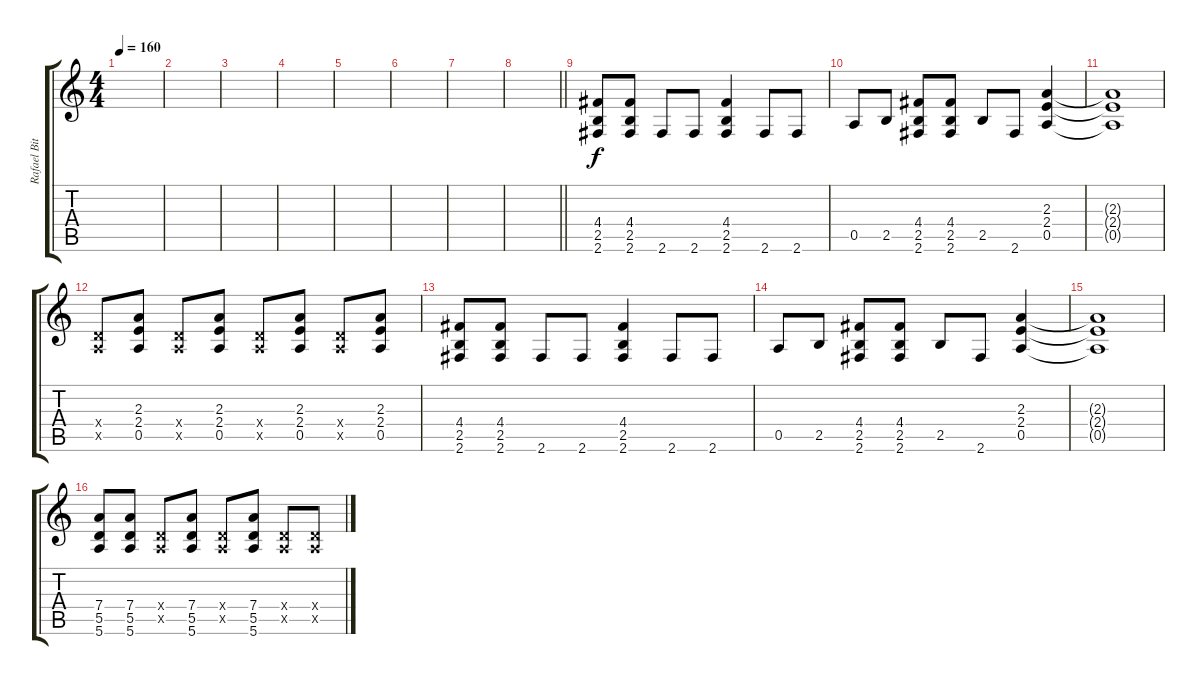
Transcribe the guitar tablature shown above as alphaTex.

\track ("Rafael Bittencourt" "Rafael Bit") {instrument distortionguitar}
\staff {score tabs}
\tuning (E4 B3 G3 D3 A2 E2) {hide}
\ts (4 4)
\tempo 160
\clef g2
\ks c
|
|
|
|
|
|
|
\barLineRight lightlight
|
(4.4 2.5 2.6).8{volume 16 balance 0 instrument distortionguitar} (4.4 2.5 2.6).8 2.6.8 2.6.8 (4.4 2.5 2.6).4 2.6.8 2.6.8 |
0.5.8 2.5.8 (4.4 2.5 2.6).8 (4.4 2.5 2.6).8 2.5.8 2.6.8 (2.3 2.4 0.5).4 |
(2.3{t} 2.4{t} 0.5{t}).1 |
(0.4{x} 0.5{x}).8 (2.3 2.4 0.5).8 (0.4{x} 0.5{x}).8 (2.3 2.4 0.5).8 (0.4{x} 0.5{x}).8 (2.3 2.4 0.5).8 (0.4{x} 0.5{x}).8 (2.3 2.4 0.5).8 |
(4.4 2.5 2.6).8 (4.4 2.5 2.6).8 2.6.8 2.6.8 (4.4 2.5 2.6).4 2.6.8 2.6.8 |
0.5.8 2.5.8 (4.4 2.5 2.6).8 (4.4 2.5 2.6).8 2.5.8 2.6.8 (2.3 2.4 0.5).4 |
(2.3{t} 2.4{t} 0.5{t}).1 |
(7.4 5.5 5.6).8 (7.4 5.5 5.6).8 (0.4{x} 0.5{x}).8 (7.4 5.5 5.6).8 (0.4{x} 0.5{x}).8 (7.4 5.5 5.6).8 (0.4{x} 0.5{x}).8 (0.4{x} 0.5{x}).8
